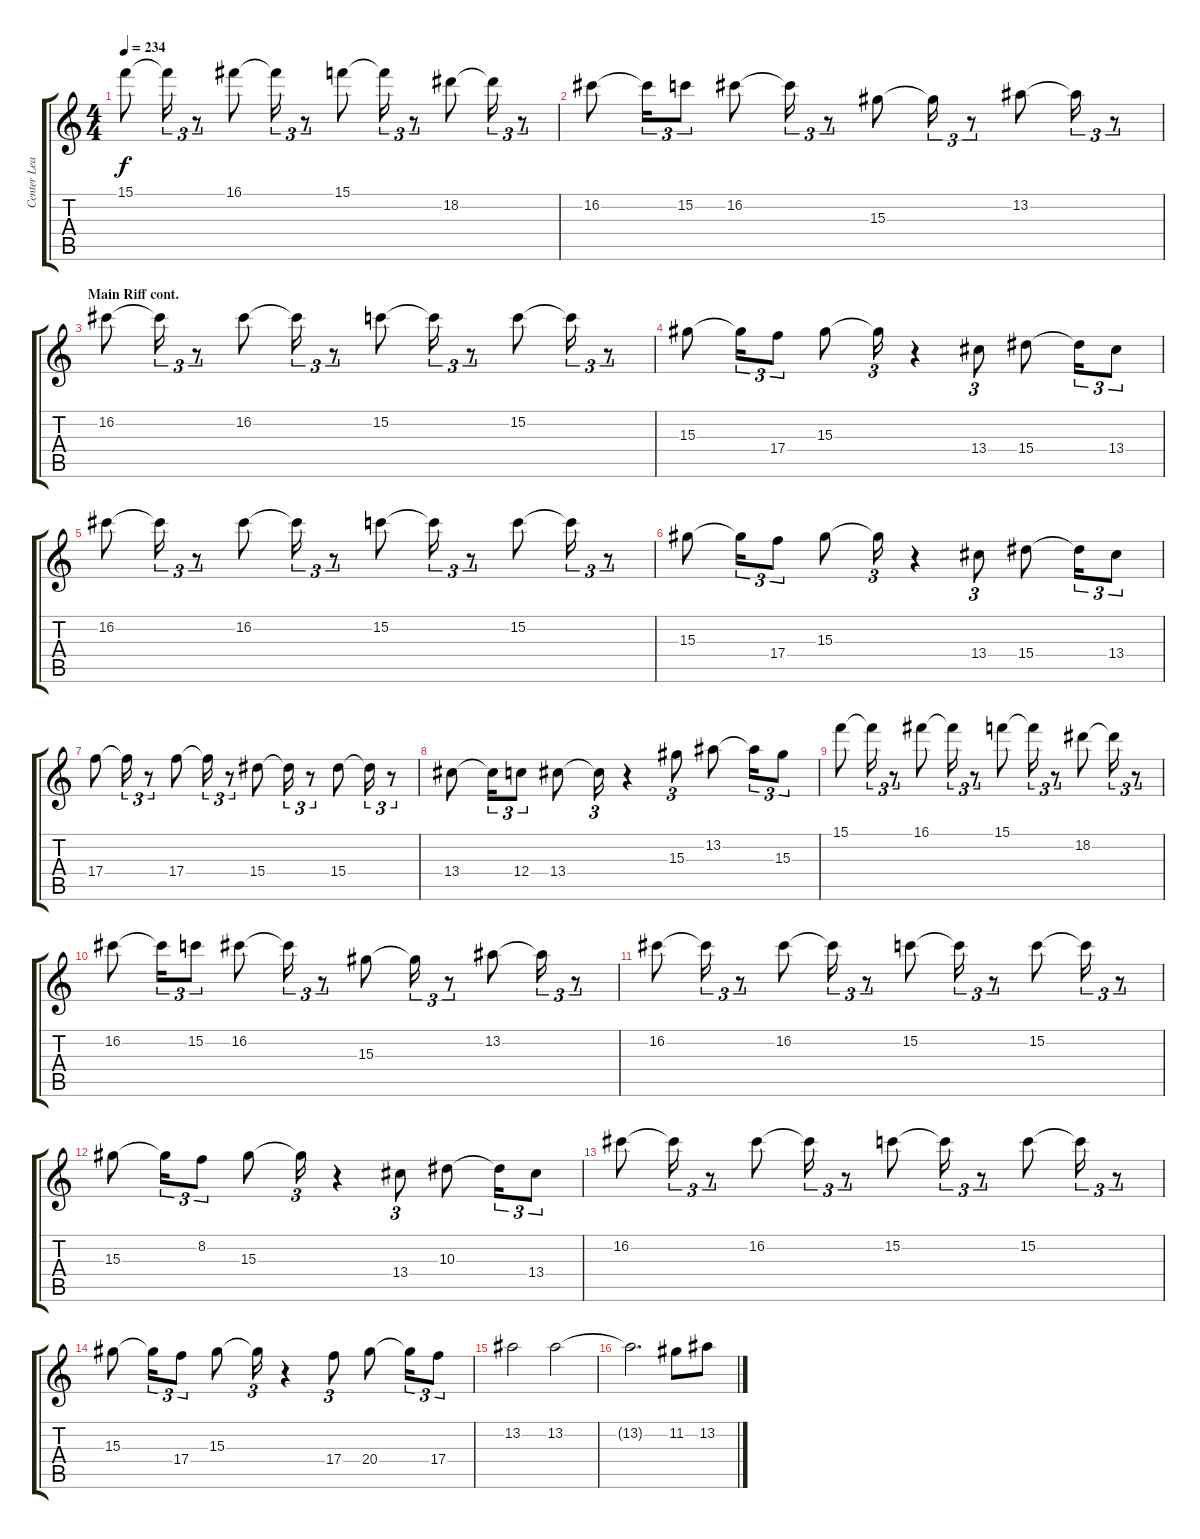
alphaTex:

\track ("Center Lead 1" "Center Lea") {instrument overdrivenguitar}
\staff {score tabs}
\tuning (D4 A3 F3 C3 G2 C2) {hide}
\ts (4 4)
\tempo 234
\clef g2
\ks aminor
15.1.8{dy f} 15.1{t}.16{tu (3 2)} r.8{tu (3 2)} 16.1.8 16.1{t}.16{tu (3 2)} r.8{tu (3 2)} 15.1.8 15.1{t}.16{tu (3 2)} r.8{tu (3 2)} 18.2.8 18.2{t}.16{tu (3 2)} r.8{tu (3 2)} |
16.2.8 16.2{t}.16{tu (3 2)} 15.2.8{tu (3 2)} 16.2.8 16.2{t}.16{tu (3 2)} r.8{tu (3 2)} 15.3.8 15.3{t}.16{tu (3 2)} r.8{tu (3 2)} 13.2.8 13.2{t}.16{tu (3 2)} r.8{tu (3 2)} |
\section ("" "Main Riff cont.")
16.2.8 16.2{t}.16{tu (3 2)} r.8{tu (3 2)} 16.2.8 16.2{t}.16{tu (3 2)} r.8{tu (3 2)} 15.2.8 15.2{t}.16{tu (3 2)} r.8{tu (3 2)} 15.2.8 15.2{t}.16{tu (3 2)} r.8{tu (3 2)} |
15.3.8 15.3{t}.16{tu (3 2)} 17.4.8{tu (3 2)} 15.3.8 15.3{t}.16{tu (3 2)} r.4 13.4.8{tu (3 2)} 15.4.8 15.4{t}.16{tu (3 2)} 13.4.8{tu (3 2)} |
16.2.8 16.2{t}.16{tu (3 2)} r.8{tu (3 2)} 16.2.8 16.2{t}.16{tu (3 2)} r.8{tu (3 2)} 15.2.8 15.2{t}.16{tu (3 2)} r.8{tu (3 2)} 15.2.8 15.2{t}.16{tu (3 2)} r.8{tu (3 2)} |
15.3.8 15.3{t}.16{tu (3 2)} 17.4.8{tu (3 2)} 15.3.8 15.3{t}.16{tu (3 2)} r.4 13.4.8{tu (3 2)} 15.4.8 15.4{t}.16{tu (3 2)} 13.4.8{tu (3 2)} |
17.4.8 17.4{t}.16{tu (3 2)} r.8{tu (3 2)} 17.4.8 17.4{t}.16{tu (3 2)} r.8{tu (3 2)} 15.4.8 15.4{t}.16{tu (3 2)} r.8{tu (3 2)} 15.4.8 15.4{t}.16{tu (3 2)} r.8{tu (3 2)} |
13.4.8 13.4{t}.16{tu (3 2)} 12.4.8{tu (3 2)} 13.4.8 13.4{t}.16{tu (3 2)} r.4 15.3.8{tu (3 2)} 13.2.8 13.2{t}.16{tu (3 2)} 15.3.8{tu (3 2)} |
15.1.8 15.1{t}.16{tu (3 2)} r.8{tu (3 2)} 16.1.8 16.1{t}.16{tu (3 2)} r.8{tu (3 2)} 15.1.8 15.1{t}.16{tu (3 2)} r.8{tu (3 2)} 18.2.8 18.2{t}.16{tu (3 2)} r.8{tu (3 2)} |
16.2.8 16.2{t}.16{tu (3 2)} 15.2.8{tu (3 2)} 16.2.8 16.2{t}.16{tu (3 2)} r.8{tu (3 2)} 15.3.8 15.3{t}.16{tu (3 2)} r.8{tu (3 2)} 13.2.8 13.2{t}.16{tu (3 2)} r.8{tu (3 2)} |
16.2.8 16.2{t}.16{tu (3 2)} r.8{tu (3 2)} 16.2.8 16.2{t}.16{tu (3 2)} r.8{tu (3 2)} 15.2.8 15.2{t}.16{tu (3 2)} r.8{tu (3 2)} 15.2.8 15.2{t}.16{tu (3 2)} r.8{tu (3 2)} |
15.3.8 15.3{t}.16{tu (3 2)} 8.2.8{tu (3 2)} 15.3.8 15.3{t}.16{tu (3 2)} r.4 13.4.8{tu (3 2)} 10.3.8 10.3{t}.16{tu (3 2)} 13.4.8{tu (3 2)} |
16.2.8 16.2{t}.16{tu (3 2)} r.8{tu (3 2)} 16.2.8 16.2{t}.16{tu (3 2)} r.8{tu (3 2)} 15.2.8 15.2{t}.16{tu (3 2)} r.8{tu (3 2)} 15.2.8 15.2{t}.16{tu (3 2)} r.8{tu (3 2)} |
15.3.8 15.3{t}.16{tu (3 2)} 17.4.8{tu (3 2)} 15.3.8 15.3{t}.16{tu (3 2)} r.4 17.4.8{tu (3 2)} 20.4.8 20.4{t}.16{tu (3 2)} 17.4.8{tu (3 2)} |
13.2.2 13.2.2 |
13.2{t}.2{d} 11.2.8 13.2.8
